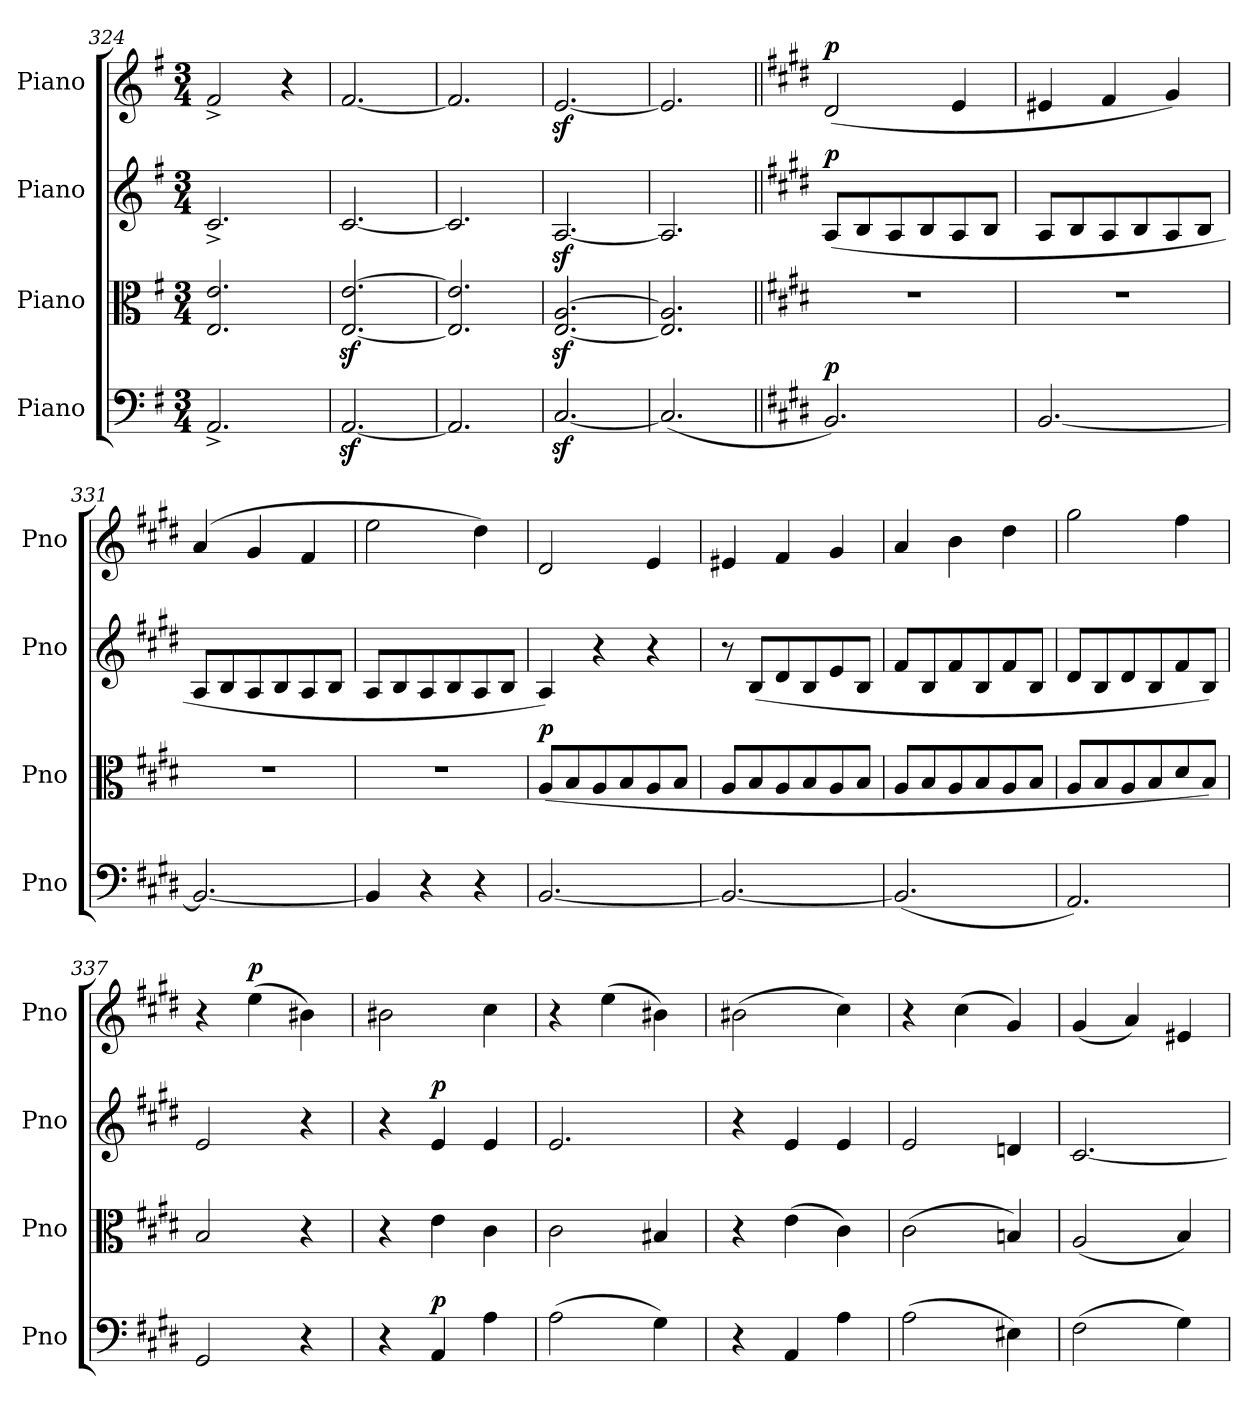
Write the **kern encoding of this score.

**kern	**dynam	**kern	**dynam	**kern	**dynam	**kern	**dynam
*part4	*part4	*part3	*part3	*part2	*part2	*part1	*part1
*staff4	*staff4	*staff3	*staff3	*staff2	*staff2	*staff1	*staff1
*I"Piano	*	*I"Piano	*	*I"Piano	*	*I"Piano	*
*I'Pno	*	*I'Pno	*	*I'Pno	*	*I'Pno	*
*clefF4	*	*clefC3	*	*clefG2	*	*clefG2	*
*k[f#]	*	*k[f#]	*	*k[f#]	*	*k[f#]	*
*M3/4	*	*M3/4	*	*M3/4	*	*M3/4	*
=324	=324	=324	=324	=324	=324	=324	=324
2.AA^/	.	2.E/ 2.e/	.	2.c^/	.	2f#^/	.
.	.	.	.	.	.	4r	.
=325	=325	=325	=325	=325	=325	=325	=325
[2.AAz>/	.	[2.E/z> [2.e/z>	.	[2.c/	.	[2.f#/	.
=326	=326	=326	=326	=326	=326	=326	=326
2.AA/]	.	2.E/] 2.e/]	.	2.c/]	.	2.f#/]	.
=327	=327	=327	=327	=327	=327	=327	=327
[2.Cz>/	.	[2.E/z> [2.A/z>	.	[2.Az>/	.	[2.ez</	.
=328	=328	=328	=328	=328	=328	=328	=328
(2.C/]	.	2.E/] 2.A/]	.	2.A/]	.	2.e/]	.
=329||	=329||	=329||	=329||	=329||	=329||	=329||	=329||
*k[f#c#g#d#]	*	*k[f#c#g#d#]	*	*k[f#c#g#d#]	*	*k[f#c#g#d#]	*
!	!LO:DY:a	!	!	!	!LO:DY:a	!	!LO:DY:a
2.BB/)	p	2.r	.	(8A/L	p	(2d#/	p
.	.	.	.	8B/	.	.	.
.	.	.	.	8A/	.	.	.
.	.	.	.	8B/	.	.	.
.	.	.	.	8A/	.	4e/	.
.	.	.	.	8B/J	.	.	.
=330	=330	=330	=330	=330	=330	=330	=330
[2.BB/	.	2.r	.	8A/L	.	4e#X/	.
.	.	.	.	8B/	.	.	.
.	.	.	.	8A/	.	4f#/	.
.	.	.	.	8B/	.	.	.
.	.	.	.	8A/	.	4g#/)	.
.	.	.	.	8B/J	.	.	.
=331	=331	=331	=331	=331	=331	=331	=331
2.BB/_	.	2.r	.	8A/L	.	(4a/	.
.	.	.	.	8B/	.	.	.
.	.	.	.	8A/	.	4g#/	.
.	.	.	.	8B/	.	.	.
.	.	.	.	8A/	.	4f#/	.
.	.	.	.	8B/J	.	.	.
=332	=332	=332	=332	=332	=332	=332	=332
4BB/]	.	2.r	.	8A/L	.	2ee\	.
.	.	.	.	8B/	.	.	.
4r	.	.	.	8A/	.	.	.
.	.	.	.	8B/	.	.	.
4r	.	.	.	8A/	.	4dd#\)	.
.	.	.	.	8B/J	.	.	.
=333	=333	=333	=333	=333	=333	=333	=333
!	!	!	!LO:DY:a	!	!	!	!
[2.BB/	.	(8A/L	p	4A/)	.	2d#/	.
.	.	8B/	.	.	.	.	.
.	.	8A/	.	4r	.	.	.
.	.	8B/	.	.	.	.	.
.	.	8A/	.	4r	.	4e/	.
.	.	8B/J	.	.	.	.	.
=334	=334	=334	=334	=334	=334	=334	=334
2.BB/_	.	8A/L	.	8r	.	4e#X/	.
.	.	8B/	.	(8B/L	.	.	.
.	.	8A/	.	8d#/	.	4f#/	.
.	.	8B/	.	8B/	.	.	.
.	.	8A/	.	8e/	.	4g#/	.
.	.	8B/J	.	8B/J	.	.	.
=335	=335	=335	=335	=335	=335	=335	=335
(2.BB/]	.	8A/L	.	8f#/L	.	4a/	.
.	.	8B/	.	8B/	.	.	.
.	.	8A/	.	8f#/	.	4b\	.
.	.	8B/	.	8B/	.	.	.
.	.	8A/	.	8f#/	.	4dd#\	.
.	.	8B/J	.	8B/J	.	.	.
=336	=336	=336	=336	=336	=336	=336	=336
2.AA/)	.	8A/L	.	8d#/L	.	2gg#\	.
.	.	8B/	.	8B/	.	.	.
.	.	8A/	.	8d#/	.	.	.
.	.	8B/	.	8B/	.	.	.
.	.	8d#/	.	8f#/	.	4ff#\	.
.	.	8B/J)	.	8B/J)	.	.	.
=337	=337	=337	=337	=337	=337	=337	=337
2GG#/	.	2B/	.	2e/	.	4r	.
!	!	!	!	!	!	!	!LO:DY:a
.	.	.	.	.	.	(4ee\	p
4r	.	4r	.	4r	.	4b#X\)	.
=338	=338	=338	=338	=338	=338	=338	=338
4r	.	4r	.	4r	.	2b#X\	.
!	!LO:DY:a	!	!	!	!LO:DY:a	!	!
4AA/	p	4e\	.	4e/	p	.	.
4A\	.	4c#\	.	4e/	.	4cc#\	.
=339	=339	=339	=339	=339	=339	=339	=339
(2A\	.	2c#\	.	2.e/	.	4r	.
.	.	.	.	.	.	(4ee\	.
4G#\)	.	4B#X/	.	.	.	4b#X\)	.
=340	=340	=340	=340	=340	=340	=340	=340
4r	.	4r	.	4r	.	(2b#X\	.
4AA/	.	(4e\	.	4e/	.	.	.
4A\	.	4c#\)	.	4e/	.	4cc#\)	.
=341	=341	=341	=341	=341	=341	=341	=341
(2A\	.	(2c#\	.	2e/	.	4r	.
.	.	.	.	.	.	(4cc#\	.
4E#X\)	.	4Bn/)	.	4dn/	.	4g#/)	.
=342	=342	=342	=342	=342	=342	=342	=342
(2F#\	.	(2A/	.	[2.c#/	.	(4g#/	.
.	.	.	.	.	.	4a/)	.
4G#\)	.	4B/)	.	.	.	4e#X/	.
=	=	=	=	=	=	=	=
*-	*-	*-	*-	*-	*-	*-	*-
